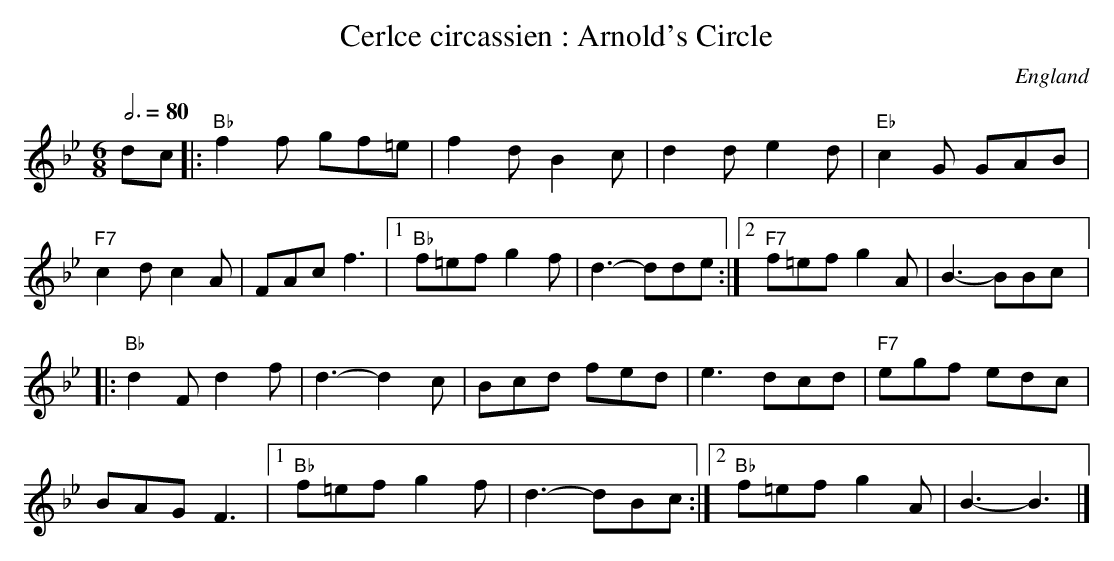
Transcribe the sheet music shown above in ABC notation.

X:1
T:Cerlce circassien : Arnold's Circle
O:England
M:6/8
L:1/8
Q:6/8=80
K:Bbmaj
dc |: "Bb" f2 f gf=e | f2d B2c | d2d e2d |"Eb" c2G GAB|
"F7" c2d c2A |FAc f3 |1 "Bb" f=ef g2f| d3-dde :|2 "F7" f=ef g2 A| B3-BBc |:
"Bb"d2F d2f | d3-d2c | Bcd fed |e3 dcd | "F7" egf edc|
BAG F3 |1 "Bb" f=ef g2f| d3-dBc :|2 "Bb" f=ef g2A|B3-B3 |]
